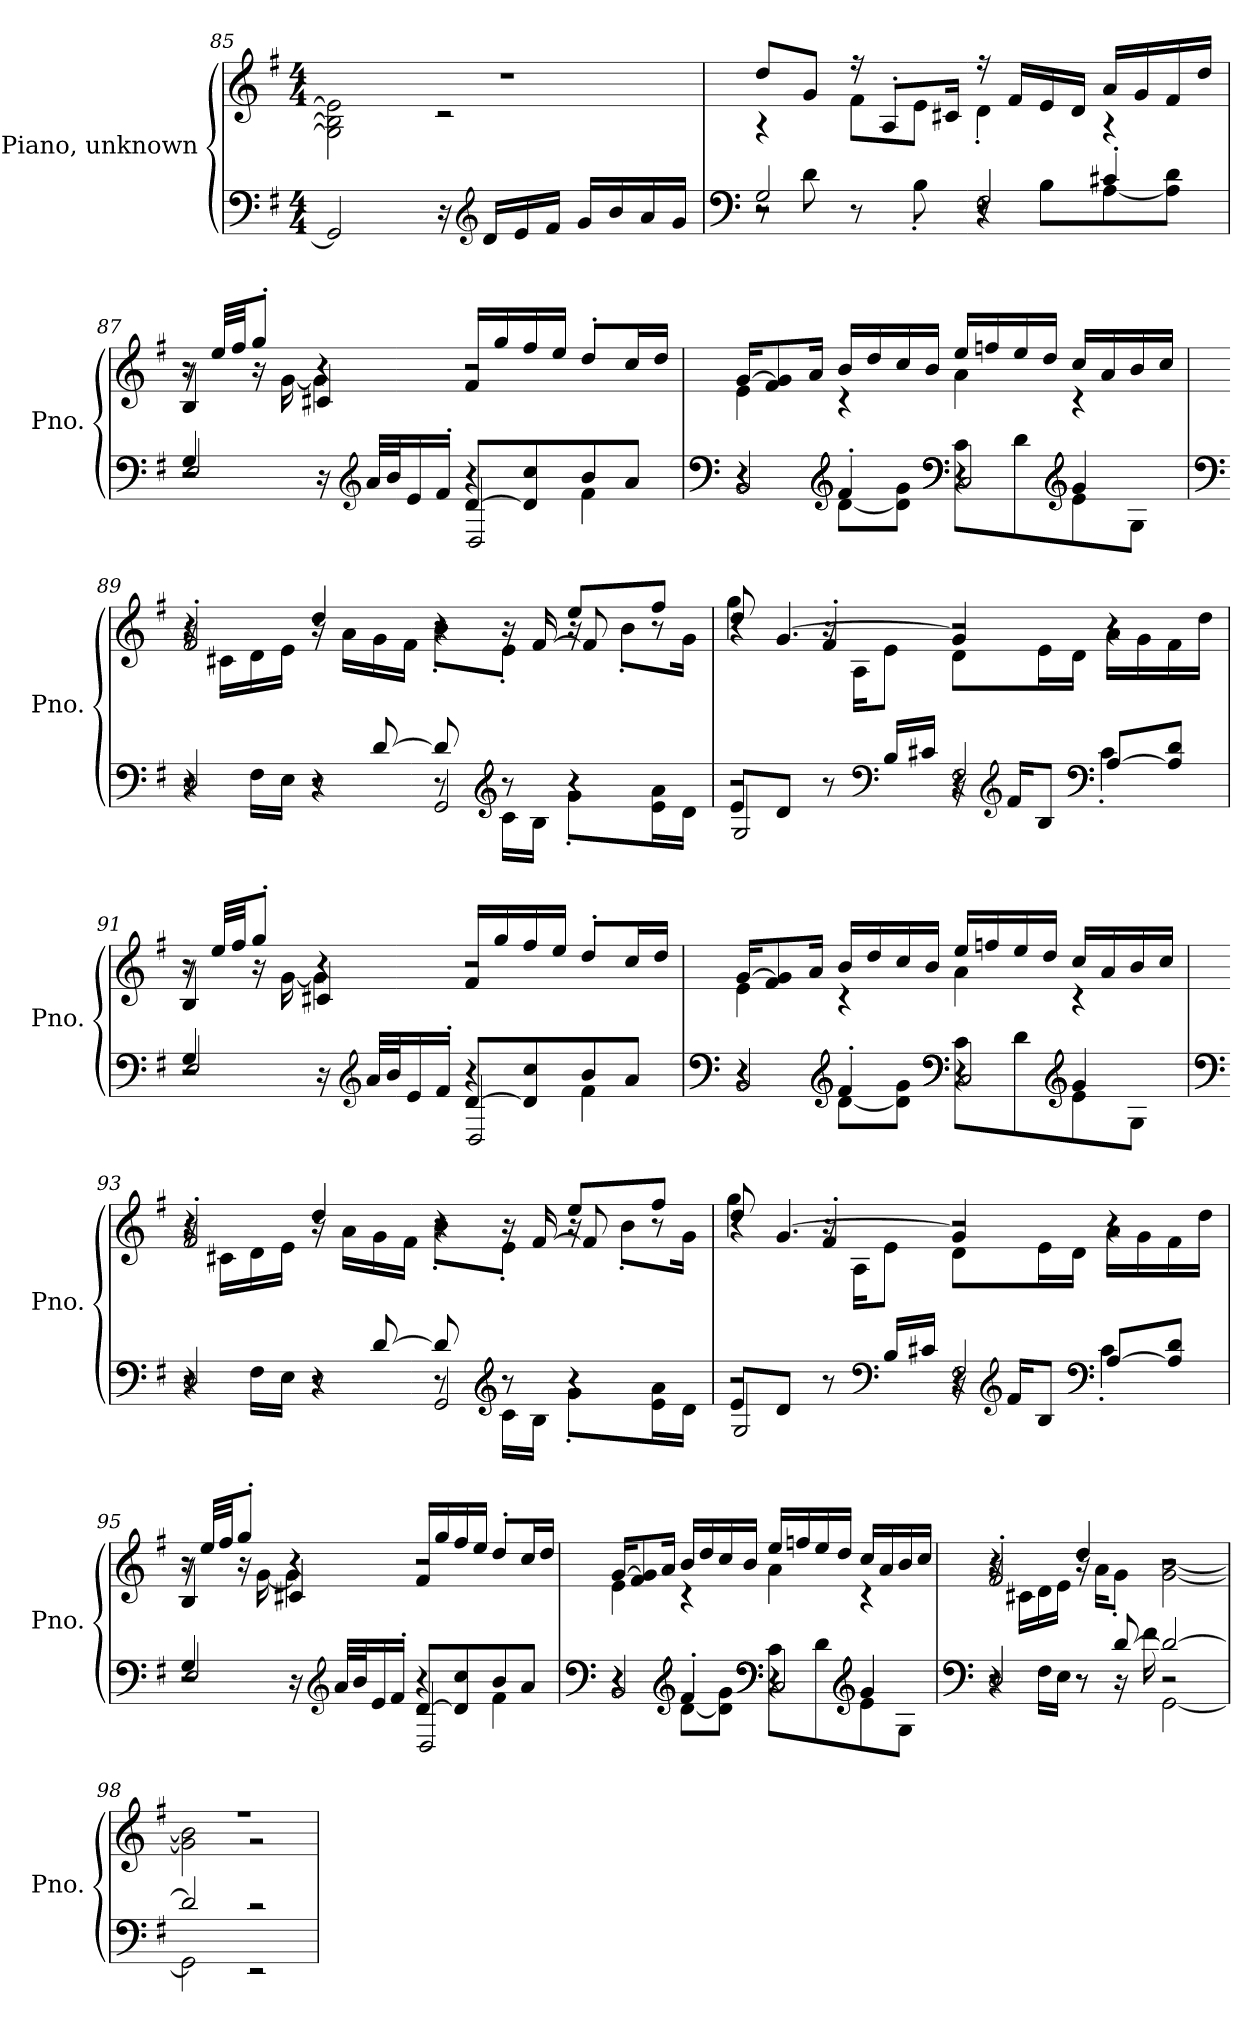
**kern	**kern
*part1	*part1
*staff2	*staff1
*I"Piano, unknown	*
*I'Pno.	*
*clefF4	*clefG2
*k[f#]	*k[f#]
*M4/4	*M4/4
=85	=85
*	*^
2GG/]	1r	2G\] 2B\] 2e\]
16r	.	2r
*clefG2	*	*
16d/LL	.	.
16e/	.	.
16f#/JJ	.	.
16g/LL	.	.
16b/	.	.
16a/	.	.
16g/JJ	.	.
=86	=86	=86
*clefF4	*	*
*^	*	*
*	*^	*	*
2r	8r	2G/	8dd/L	4r
.	8d\	.	8g/J	.
.	8r	.	16r	8f#\L
.	.	.	8A'/L	.
.	8B'\	.	.	8e\J
.	.	.	16c#X/Jk	.
4r	8r	2F#/	16r	4d'\
.	.	.	16f#/LL	.
.	8B\L	.	16e/	.
.	.	.	16d/JJ	.
4c#X'/	[8A\	.	16a/LL	4r
.	.	.	16g/	.
.	8A\] 8d\J	.	16f#/	.
.	.	.	16dd/JJ	.
!!LO:LB:g=z
=87	=87	=87	=87	=87
*	*	*	*	*^
4G/	2r	2E/	16r	8r	4B/
.	.	.	32ee/LLL	.	.
.	.	.	32ff#/JJ	.	.
.	.	.	8gg'/J	16r	.
.	.	.	.	[16g\	.
16r	.	.	4c#X/	4g\]	4r
*clefG2	*	*	*	*	*
32a/LLL	.	.	.	.	.
32b/J	.	.	.	.	.
16e/	.	.	.	.	.
16f#'/JJ	.	.	.	.	.
[8d/L	4r	2D/	16f#/LL	2r	2r
.	.	.	16gg/	.	.
8d/] 8cc/	.	.	16ff#/	.	.
.	.	.	16ee/JJ	.	.
8b/	4f#\	.	8dd'/L	.	.
8a/J	.	.	16cc/L	.	.
.	.	.	16dd/JJ	.	.
*	*	*	*v	*v	*v
=88	=88	=88	=88
*clefF4	*	*	*
*	*	*	*^
4r	4r	2BB/	[16g/KL	4e\
.	.	.	8f#/ 8g/]	.
.	.	.	16a/Jk	.
*clefG2	*	*	*	*
4f#'/	[8d\L	.	16b/LL	4r
.	.	.	16dd/	.
.	8d\] 8g\J	.	16cc/	.
.	.	.	16b/JJ	.
*clefF4	*	*	*	*
4r	8c\L	2C/	16ee/LL	4a\
.	.	.	16ffn/	.
.	8d\	.	16ee/	.
.	.	.	16dd/JJ	.
*clefG2	*	*	*	*
4g/	8e\	.	16cc/LL	4r
.	.	.	16a/	.
.	8G\J	.	16b/	.
.	.	.	16cc/JJ	.
*	*	*	*v	*v
!!LO:LB:g=z
=89	=89	=89	=89
*clefF4	*	*	*
*	*	*	*^
*	*	*	*	*^
4r	8r	2D/	4r	16r	2f#'/
.	.	.	.	16c#X\LL	.
.	16F#\LL	.	.	16d\	.
.	16E\JJ	.	.	16e\JJ	.
8r	4r	.	4dd/	16r	.
.	.	.	.	16a\LL	.
[8d/	.	.	.	16g\	.
.	.	.	.	16f#\JJ	.
8d/]	8r	2GG/	4r	8b'\L	8r
*clefG2	*	*	*	*	*
8r	16c\LL	.	.	8e'\J	16r
.	16B\JJ	.	.	.	[16f#/
4r	8g'\L	.	8ee/L	16r	8f#/]
.	.	.	.	8b'\L	.
.	16e\ 16a\L	.	8ff#/J	.	8r
.	16d\JJ	.	.	16g\Jk	.
=90	=90	=90	=90	=90	=90
8e/L	2r	2G/	8dd/	4gg\	4r
8d/J	.	.	[4.g/	.	.
8r	.	.	.	16r	4f#'/
.	.	.	.	16A\KL	.
*clefF4	*	*	*	*	*
16B/LL	.	.	.	8e\J	.
16c#X/JJ	.	.	.	.	.
16r	4r	2F#/	4g/]	8d\L	2r
*clefG2	*	*	*	*	*
16f#/KL	.	.	.	.	.
8B/J	.	.	.	16e\L	.
.	.	.	.	16d\JJ	.
*clefF4	*	*	*	*	*
[8A/L	4c#'\	.	4r	16a\LL	.
.	.	.	.	16g\	.
8A/] 8d/J	.	.	.	16f#\	.
.	.	.	.	16dd\JJ	.
!!LO:LB:g=z	!!	!!
=91	=91	=91	=91	=91	=91
4G/	2r	2E/	16r	8r	4B/
.	.	.	32ee/LLL	.	.
.	.	.	32ff#/JJ	.	.
.	.	.	8gg'/J	16r	.
.	.	.	.	[16g\	.
16r	.	.	4c#X/	4g\]	4r
*clefG2	*	*	*	*	*
32a/LLL	.	.	.	.	.
32b/J	.	.	.	.	.
16e/	.	.	.	.	.
16f#'/JJ	.	.	.	.	.
[8d/L	4r	2D/	16f#/LL	2r	2r
.	.	.	16gg/	.	.
8d/] 8cc/	.	.	16ff#/	.	.
.	.	.	16ee/JJ	.	.
8b/	4f#\	.	8dd'/L	.	.
8a/J	.	.	16cc/L	.	.
.	.	.	16dd/JJ	.	.
*	*	*	*v	*v	*v
=92	=92	=92	=92
*clefF4	*	*	*
*	*	*	*^
4r	4r	2BB/	[16g/KL	4e\
.	.	.	8f#/ 8g/]	.
.	.	.	16a/Jk	.
*clefG2	*	*	*	*
4f#'/	[8d\L	.	16b/LL	4r
.	.	.	16dd/	.
.	8d\] 8g\J	.	16cc/	.
.	.	.	16b/JJ	.
*clefF4	*	*	*	*
4r	8c\L	2C/	16ee/LL	4a\
.	.	.	16ffn/	.
.	8d\	.	16ee/	.
.	.	.	16dd/JJ	.
*clefG2	*	*	*	*
4g/	8e\	.	16cc/LL	4r
.	.	.	16a/	.
.	8G\J	.	16b/	.
.	.	.	16cc/JJ	.
*	*	*	*v	*v
!!LO:LB:g=z
=93	=93	=93	=93
*clefF4	*	*	*
*	*	*	*^
*	*	*	*	*^
4r	8r	2D/	4r	16r	2f#'/
.	.	.	.	16c#X\LL	.
.	16F#\LL	.	.	16d\	.
.	16E\JJ	.	.	16e\JJ	.
8r	4r	.	4dd/	16r	.
.	.	.	.	16a\LL	.
[8d/	.	.	.	16g\	.
.	.	.	.	16f#\JJ	.
8d/]	8r	2GG/	4r	8b'\L	8r
*clefG2	*	*	*	*	*
8r	16c\LL	.	.	8e'\J	16r
.	16B\JJ	.	.	.	[16f#/
4r	8g'\L	.	8ee/L	16r	8f#/]
.	.	.	.	8b'\L	.
.	16e\ 16a\L	.	8ff#/J	.	8r
.	16d\JJ	.	.	16g\Jk	.
=94	=94	=94	=94	=94	=94
8e/L	2r	2G/	8dd/	4gg\	4r
8d/J	.	.	[4.g/	.	.
8r	.	.	.	16r	4f#'/
.	.	.	.	16A\KL	.
*clefF4	*	*	*	*	*
16B/LL	.	.	.	8e\J	.
16c#X/JJ	.	.	.	.	.
16r	4r	2F#/	4g/]	8d\L	2r
*clefG2	*	*	*	*	*
16f#/KL	.	.	.	.	.
8B/J	.	.	.	16e\L	.
.	.	.	.	16d\JJ	.
*clefF4	*	*	*	*	*
[8A/L	4c#'\	.	4r	16a\LL	.
.	.	.	.	16g\	.
8A/] 8d/J	.	.	.	16f#\	.
.	.	.	.	16dd\JJ	.
!!LO:PB:g=z	!!	!!
=95	=95	=95	=95	=95	=95
4G/	2r	2E/	16r	8r	4B/
.	.	.	32ee/LLL	.	.
.	.	.	32ff#/JJ	.	.
.	.	.	8gg'/J	16r	.
.	.	.	.	[16g\	.
16r	.	.	4c#X/	4g\]	4r
*clefG2	*	*	*	*	*
32a/LLL	.	.	.	.	.
32b/J	.	.	.	.	.
16e/	.	.	.	.	.
16f#'/JJ	.	.	.	.	.
[8d/L	4r	2D/	16f#/LL	2r	2r
.	.	.	16gg/	.	.
8d/] 8cc/	.	.	16ff#/	.	.
.	.	.	16ee/JJ	.	.
8b/	4f#\	.	8dd'/L	.	.
8a/J	.	.	16cc/L	.	.
.	.	.	16dd/JJ	.	.
*	*	*	*v	*v	*v
=96	=96	=96	=96
*clefF4	*	*	*
*	*	*	*^
4r	4r	2BB/	[16g/KL	4e\
.	.	.	8f#/ 8g/]	.
.	.	.	16a/Jk	.
*clefG2	*	*	*	*
4f#'/	[8d\L	.	16b/LL	4r
.	.	.	16dd/	.
.	8d\] 8g\J	.	16cc/	.
.	.	.	16b/JJ	.
*clefF4	*	*	*	*
4r	8c\L	2C/	16ee/LL	4a\
.	.	.	16ffn/	.
.	8d\	.	16ee/	.
.	.	.	16dd/JJ	.
*clefG2	*	*	*	*
4g/	8e\	.	16cc/LL	4r
.	.	.	16a/	.
.	8G\J	.	16b/	.
.	.	.	16cc/JJ	.
*	*	*	*v	*v
!!LO:LB:g=z
=97	=97	=97	=97
*clefF4	*	*	*
*	*	*	*^
*	*	*	*	*^
4r	8r	2D/	4r	16r	2f#'/
.	.	.	.	16c#X\LL	.
.	16F#\LL	.	.	16d\	.
.	16E\JJ	.	.	16e\JJ	.
8r	8r	.	4dd/	16r	.
.	.	.	.	16a\KL	.
[8d/	16r	.	.	8g'\J	.
.	16f#\	.	.	.	.
2d/_	[2GG\	2r	2r	[2g\ [2b\	2r
*	*v	*v	*	*	*
*	*	*	*v	*v
=98	=98	=98	=98
2d/]	2GG\]	1r	2g\] 2b\]
2r	2r	.	2r
*v	*v	*	*
*	*v	*v
=	=
*-	*-
